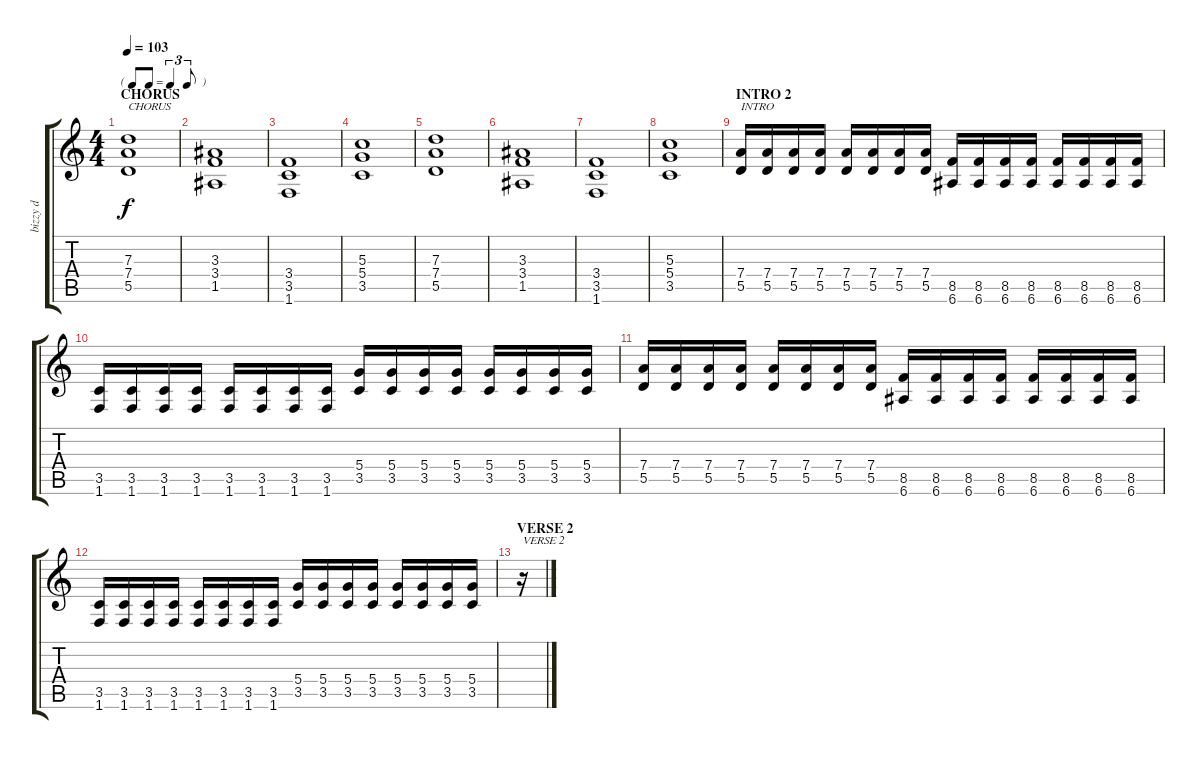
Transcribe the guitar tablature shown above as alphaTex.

\track ("bizzy d" "bizzy d") {instrument distortionguitar}
\staff {score tabs}
\tuning (E4 B3 G3 D3 A2 E2) {hide}
\ts (4 4)
\tf triplet8th
\section ("" "CHORUS")
\tempo 103
\clef g2
\ks c
(7.3 7.4 5.5).1{txt "CHORUS" dy f} |
(3.3 3.4 1.5).1 |
(3.4 3.5 1.6).1 |
(5.3 5.4 3.5).1 |
(7.3 7.4 5.5).1 |
(3.3 3.4 1.5).1 |
(3.4 3.5 1.6).1 |
(5.3 5.4 3.5).1 |
\section ("" "INTRO 2")
(7.4 5.5).16{txt "INTRO" instrument distortionguitar} (7.4 5.5).16 (7.4 5.5).16 (7.4 5.5).16 (7.4 5.5).16 (7.4 5.5).16 (7.4 5.5).16 (7.4 5.5).16 (8.5 6.6).16 (8.5 6.6).16 (8.5 6.6).16 (8.5 6.6).16 (8.5 6.6).16 (8.5 6.6).16 (8.5 6.6).16 (8.5 6.6).16 |
(3.5 1.6).16 (3.5 1.6).16 (3.5 1.6).16 (3.5 1.6).16 (3.5 1.6).16 (3.5 1.6).16 (3.5 1.6).16 (3.5 1.6).16 (5.4 3.5).16 (5.4 3.5).16 (5.4 3.5).16 (5.4 3.5).16 (5.4 3.5).16 (5.4 3.5).16 (5.4 3.5).16 (5.4 3.5).16 |
(7.4 5.5).16 (7.4 5.5).16 (7.4 5.5).16 (7.4 5.5).16 (7.4 5.5).16 (7.4 5.5).16 (7.4 5.5).16 (7.4 5.5).16 (8.5 6.6).16 (8.5 6.6).16 (8.5 6.6).16 (8.5 6.6).16 (8.5 6.6).16 (8.5 6.6).16 (8.5 6.6).16 (8.5 6.6).16 |
(3.5 1.6).16 (3.5 1.6).16 (3.5 1.6).16 (3.5 1.6).16 (3.5 1.6).16 (3.5 1.6).16 (3.5 1.6).16 (3.5 1.6).16 (5.4 3.5).16 (5.4 3.5).16 (5.4 3.5).16 (5.4 3.5).16 (5.4 3.5).16 (5.4 3.5).16 (5.4 3.5).16 (5.4 3.5).16 |
\section ("" "VERSE 2")
r.16{txt "VERSE 2"}
